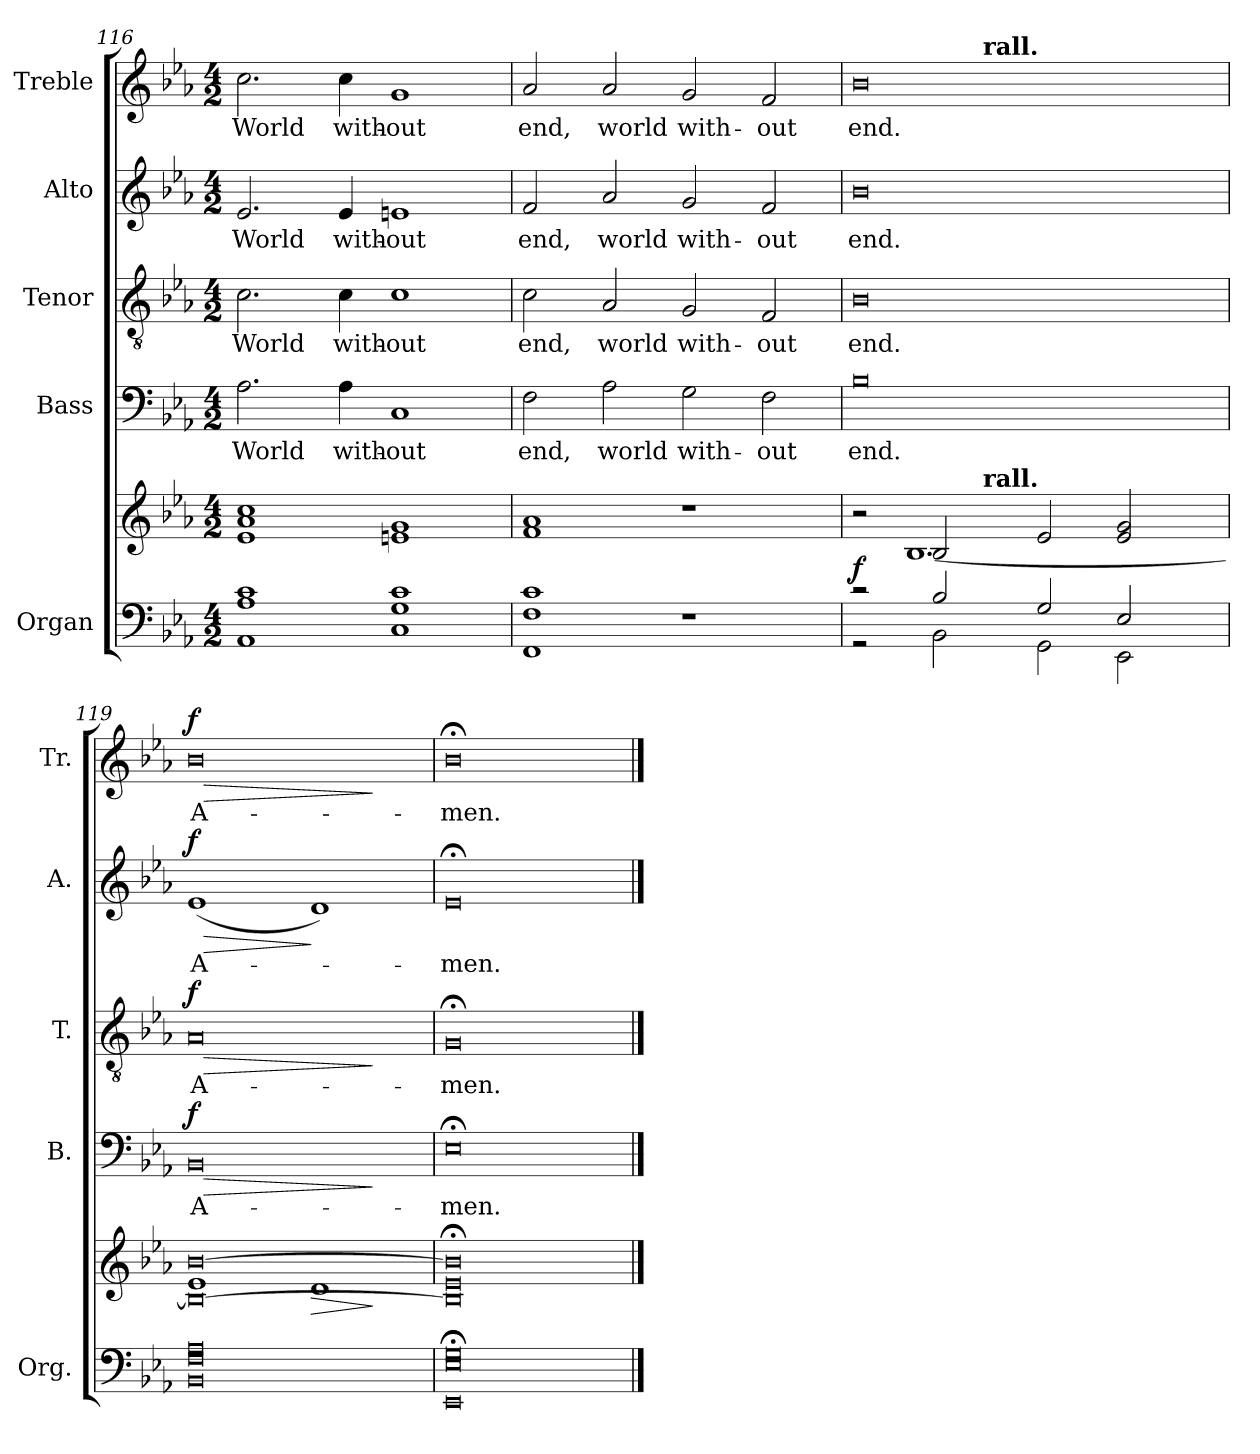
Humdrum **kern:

**kern	**kern	**dynam	**kern	**text	**dynam	**kern	**text	**dynam	**kern	**text	**dynam	**kern	**text	**dynam
*part5	*part5	*part5	*part4	*part4	*part4	*part3	*part3	*part3	*part2	*part2	*part2	*part1	*part1	*part1
*staff6	*staff5	*staff5/6	*staff4	*staff4	*staff4	*staff3	*staff3	*staff3	*staff2	*staff2	*staff2	*staff1	*staff1	*staff1
*I"Organ	*	*	*I"Bass	*	*	*I"Tenor	*	*	*I"Alto	*	*	*I"Treble	*	*
*I'Org.	*	*	*I'B.	*	*	*I'T.	*	*	*I'A.	*	*	*I'Tr.	*	*
!!LO:LB:g=z
*clefF4	*clefG2	*	*clefF4	*	*	*clefGv2	*	*	*clefG2	*	*	*clefG2	*	*
*	*	*	*	*	*	*ITrd7c12	*	*	*	*	*	*	*	*
*k[b-e-a-]	*k[b-e-a-]	*	*k[b-e-a-]	*	*	*k[b-e-a-]	*	*	*k[b-e-a-]	*	*	*k[b-e-a-]	*	*
*E-:	*E-:	*	*E-:	*	*	*E-:	*	*	*E-:	*	*	*E-:	*	*
*M4/2	*M4/2	*	*M4/2	*	*	*M4/2	*	*	*M4/2	*	*	*M4/2	*	*
=116	=116	=116	=116	=116	=116	=116	=116	=116	=116	=116	=116	=116	=116	=116
!	!	!	!	!LO:LY:b:color=#000000	!	!	!	!	!	!	!	!	!	!
!	!	!	!	!	!	!	!LO:LY:b:color=#000000	!	!	!	!	!	!	!
!	!	!	!	!	!	!	!	!	!	!LO:LY:b:color=#000000	!	!	!	!
!	!	!	!	!	!	!	!	!	!	!	!	!	!LO:LY:b:color=#000000	!
1AA-i 1A-i 1ci	1e-i 1a-i 1cci	.	2.A-i\	World	.	2.Ci\	World	.	2.e-i/	World	.	2.cci\	World	.
!	!	!	!	!LO:LY:b:color=#000000	!	!	!	!	!	!	!	!	!	!
!	!	!	!	!	!	!	!LO:LY:b:color=#000000	!	!	!	!	!	!	!
!	!	!	!	!	!	!	!	!	!	!LO:LY:b:color=#000000	!	!	!	!
!	!	!	!	!	!	!	!	!	!	!	!	!	!LO:LY:b:color=#000000	!
.	.	.	4A-i\	with-	.	4Ci\	with-	.	4e-i/	with-	.	4cci\	with-	.
!	!	!	!	!LO:LY:b:color=#000000	!	!	!	!	!	!	!	!	!	!
!	!	!	!	!	!	!	!LO:LY:b:color=#000000	!	!	!	!	!	!	!
!	!	!	!	!	!	!	!	!	!	!LO:LY:b:color=#000000	!	!	!	!
!	!	!	!	!	!	!	!	!	!	!	!	!	!LO:LY:b:color=#000000	!
1Ci 1Gi 1ci	1eni 1gi	.	1Ci	-out	.	1Ci	-out	.	1eni	-out	.	1gi	-out	.
=117	=117	=117	=117	=117	=117	=117	=117	=117	=117	=117	=117	=117	=117	=117
!	!	!	!	!LO:LY:b:color=#000000	!	!	!	!	!	!	!	!	!	!
!	!	!	!	!	!	!	!LO:LY:b:color=#000000	!	!	!	!	!	!	!
!	!	!	!	!	!	!	!	!	!	!LO:LY:b:color=#000000	!	!	!	!
!	!	!	!	!	!	!	!	!	!	!	!	!	!LO:LY:b:color=#000000	!
1FFi 1Fi 1ci	1fi 1a-i	.	2Fi\	end,	.	2Ci\	end,	.	2fi/	end,	.	2a-i/	end,	.
!	!	!	!	!LO:LY:b:color=#000000	!	!	!	!	!	!	!	!	!	!
!	!	!	!	!	!	!	!LO:LY:b:color=#000000	!	!	!	!	!	!	!
!	!	!	!	!	!	!	!	!	!	!LO:LY:b:color=#000000	!	!	!	!
!	!	!	!	!	!	!	!	!	!	!	!	!	!LO:LY:b:color=#000000	!
.	.	.	2A-i\	world	.	2AA-i/	world	.	2a-i/	world	.	2a-i/	world	.
!	!	!	!	!LO:LY:b:color=#000000	!	!	!	!	!	!	!	!	!	!
!	!	!	!	!	!	!	!LO:LY:b:color=#000000	!	!	!	!	!	!	!
!	!	!	!	!	!	!	!	!	!	!LO:LY:b:color=#000000	!	!	!	!
!	!	!	!	!	!	!	!	!	!	!	!	!	!LO:LY:b:color=#000000	!
1r	1r	.	2Gi\	with-	.	2GGi/	with-	.	2gi/	with-	.	2gi/	with-	.
!	!	!	!	!LO:LY:b:color=#000000	!	!	!	!	!	!	!	!	!	!
!	!	!	!	!	!	!	!LO:LY:b:color=#000000	!	!	!	!	!	!	!
!	!	!	!	!	!	!	!	!	!	!LO:LY:b:color=#000000	!	!	!	!
!	!	!	!	!	!	!	!	!	!	!	!	!	!LO:LY:b:color=#000000	!
.	.	.	2Fi\	-out	.	2FFi/	-out	.	2fi/	-out	.	2fi/	-out	.
=118	=118	=118	=118	=118	=118	=118	=118	=118	=118	=118	=118	=118	=118	=118
*^	*^	*	*	*	*	*	*	*	*	*	*	*	*	*
!	!	!	!	!	!	!LO:LY:b:color=#000000	!	!	!	!	!	!	!	!	!	!
!	!	!	!	!	!	!	!	!	!LO:LY:b:color=#000000	!	!	!	!	!	!	!
!	!	!	!	!	!	!	!	!	!	!	!	!LO:LY:b:color=#000000	!	!	!	!
!	!	!	!	!	!	!	!	!	!	!	!	!	!	!	!LO:LY:b:color=#000000	!
*	*	*	*^	*	*	*	*	*	*	*	*	*	*	*^	*	*
2r	2r	2r	2ryy	2ryy	f	0B-i	end.	.	0BB-i	end.	.	0b-i	end.	.	0b-i	2ryy	end.	.
2B-i/	2BB-i\	2B-i/	[1.B-i	8...ryy	.	.	.	.	.	.	.	.	.	.	.	8...ryy	.	.
!	!	!	!	!	!	!	!	!	!	!	!	!	!	!	!	!LO:TX:a:B:t=rall.	!	!
!	!	!	!	!LO:TX:a:B:t=rall.	!	!	!	!	!	!	!	!	!	!	!	!	!	!
.	.	.	.	1ryy	.	.	.	.	.	.	.	.	.	.	.	1ryy	.	.
2Gi/	2GGi\	2e-i/	.	.	.	.	.	.	.	.	.	.	.	.	.	.	.	.
2E-i/	2EE-i\	2e-i/ 2gi	.	.	.	.	.	.	.	.	.	.	.	.	.	.	.	.
.	.	.	.	4ryy	.	.	.	.	.	.	.	.	.	.	.	4ryy	.	.
.	.	.	.	64ryy	.	.	.	.	.	.	.	.	.	.	.	64ryy	.	.
*v	*v	*	*	*	*	*	*	*	*	*	*	*	*	*	*v	*v	*	*
*	*	*v	*v	*	*	*	*	*	*	*	*	*	*	*	*	*
=119	=119	=119	=119	=119	=119	=119	=119	=119	=119	=119	=119	=119	=119	=119	=119
*^	*	*^	*	*	*	*	*	*	*	*	*	*	*^	*	*
!	!	!	!	!	!	!	!LO:LY:b:color=#000000	!LO:HP:b	!	!	!	!	!	!	!	!	!	!
*v	*v	*	*	*	*	*	*	*	*	*	*	*	*	*	*v	*v	*	*
*	*	*v	*v	*	*	*	*	*	*	*	*	*	*	*	*	*
*^	*	*^	*	*	*	*	*	*	*	*	*	*	*^	*	*
!	!	!	!	!	!	!	!	!	!	!LO:LY:b:color=#000000	!LO:HP:b	!	!	!	!	!	!	!
*v	*v	*	*	*	*	*	*	*	*	*	*	*	*	*	*v	*v	*	*
*	*	*v	*v	*	*	*	*	*	*	*	*	*	*	*	*	*
*^	*	*^	*	*	*	*	*	*	*	*	*	*	*^	*	*
!	!	!	!	!	!	!	!	!	!	!	!	!	!LO:LY:b:color=#000000	!LO:HP:b	!	!	!	!
*v	*v	*	*	*	*	*	*	*	*	*	*	*	*	*	*v	*v	*	*
*	*	*v	*v	*	*	*	*	*	*	*	*	*	*	*	*	*
*^	*	*^	*	*	*	*	*	*	*	*	*	*	*^	*	*
!	!	!	!	!	!	!	!	!	!	!	!	!	!	!	!	!	!LO:LY:b:color=#000000	!LO:HP:b
*v	*v	*	*	*	*	*	*	*	*	*	*	*	*	*	*v	*v	*	*
*	*	*v	*v	*	*	*	*	*	*	*	*	*	*	*	*	*
0BB-i 0Fi 0A-i	0B-i_ [0b-i	1e-i	.	0BB-i	A-	> f	0AA-i	A-	> f	(1e-i	A-	> f	0b-i	A-	> f
!	!	!	!LO:HP:b	!	!	!	!	!	!	!	!	!	!	!	!
.	.	1di	>	.	.	.	.	.	.	1di)	.	]	.	.	.
*	*v	*v	*	*	*	*	*	*	*	*	*	*	*	*	*
.	.	]	.	.	]	.	.	]	.	.	.	.	.	]
=120	=120	=120	=120	=120	=120	=120	=120	=120	=120	=120	=120	=120	=120	=120
!	!	!	!	!LO:LY:b:color=#000000	!	!	!	!	!	!	!	!	!	!
!	!	!	!	!	!	!	!LO:LY:b:color=#000000	!	!	!	!	!	!	!
!	!	!	!	!	!	!	!	!	!	!LO:LY:b:color=#000000	!	!	!	!
!	!	!	!	!	!	!	!	!	!	!	!	!	!LO:LY:b:color=#000000	!
0EE-i; 0E-i; 0Gi;	0B-i]; 0e-i; 0b-i];	.	0E-;i	-men.	.	0GG;i	-men.	.	0e-;i	-men.	.	0b-;i	-men.	.
==	==	==	==	==	==	==	==	==	==	==	==	==	==	==
*-	*-	*-	*-	*-	*-	*-	*-	*-	*-	*-	*-	*-	*-	*-
